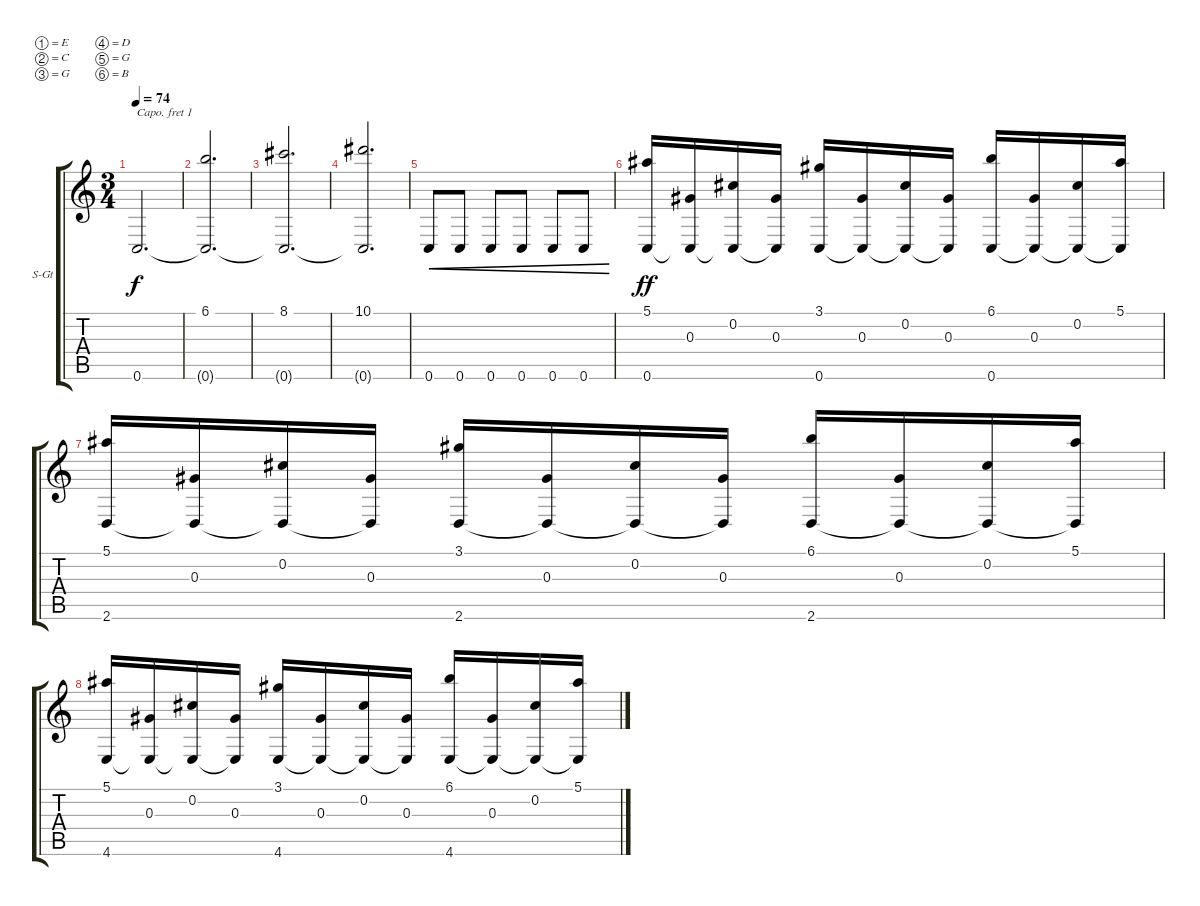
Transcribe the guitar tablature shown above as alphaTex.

\defaultSystemsLayout 4
\bracketExtendMode groupsimilarinstruments
\firstSystemTrackNameOrientation horizontal
\otherSystemsTrackNameOrientation horizontal
\track ("Steel Guitar" "S-Gt") {instrument acousticguitarsteel}
\staff {score tabs}
\capo 1
\tuning (E4 C4 G3 D3 G2 B1)
\ts (3 4)
\tempo 74
\clef g2
\ks c
0.6.2{d dy f} |
(6.1 0.6{t}).2{d} |
(8.1 0.6{t}).2{d} |
(10.1 0.6{t}).2{d} |
0.6.8{cre} 0.6.8{cre} 0.6.8{cre} 0.6.8{cre} 0.6.8{cre} 0.6.8{cre} |
(0.6 5.1).16{dy ff} (0.3 0.6{t}).16 (0.2 0.6{t}).16 (0.3 0.6{t}).16 (3.1 0.6).16 (0.3 0.6{t}).16 (0.2 0.6{t}).16 (0.3 0.6{t}).16 (6.1 0.6).16 (0.3 0.6{t}).16 (0.2 0.6{t}).16 (5.1 0.6{t}).16 |
(2.6 5.1).16 (0.3 2.6{t}).16 (0.2 2.6{t}).16 (0.3 2.6{t}).16 (3.1 2.6).16 (0.3 2.6{t}).16 (0.2 2.6{t}).16 (0.3 2.6{t}).16 (6.1 2.6).16 (0.3 2.6{t}).16 (0.2 2.6{t}).16 (5.1 2.6{t}).16 |
(4.6 5.1).16 (0.3 4.6{t}).16 (0.2 4.6{t}).16 (0.3 4.6{t}).16 (3.1 4.6).16 (0.3 4.6{t}).16 (0.2 4.6{t}).16 (0.3 4.6{t}).16 (6.1 4.6).16 (0.3 4.6{t}).16 (0.2 4.6{t}).16 (5.1 4.6{t}).16
